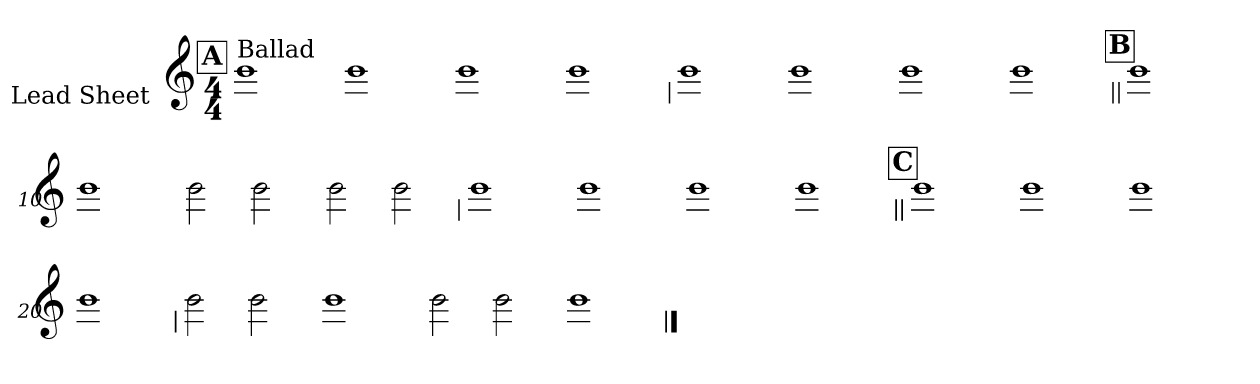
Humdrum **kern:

**kern
*part1
*staff1
*I"Lead Sheet
*stria0
*clefG2
*k[]
*a:
*M4/4
!!LO:REH:place=s1:a:t=A
=1||
!LO:TX:a:t=Ballad
1b
=2-
1b
=3-
1b
=4-
1b
!!LO:LB:g=z
=5
1b
=6-
1b
=7-
1b
=8-
1b
!!LO:LB:g=z
!!LO:REH:place=s1:a:t=B
=9||
1b
=10-
1b
=11-
2b
2b
=12-
2b
2b
!!LO:LB:g=z
=13
1b
=14-
1b
=15-
1b
=16-
1b
!!LO:LB:g=z
!!LO:REH:place=s1:a:t=C
=17||
1b
=18-
1b
=19-
1b
=20-
1b
!!LO:LB:g=z
=21
2b
2b
=22-
1b
=23-
2b
2b
=24-
1b
==
*-
